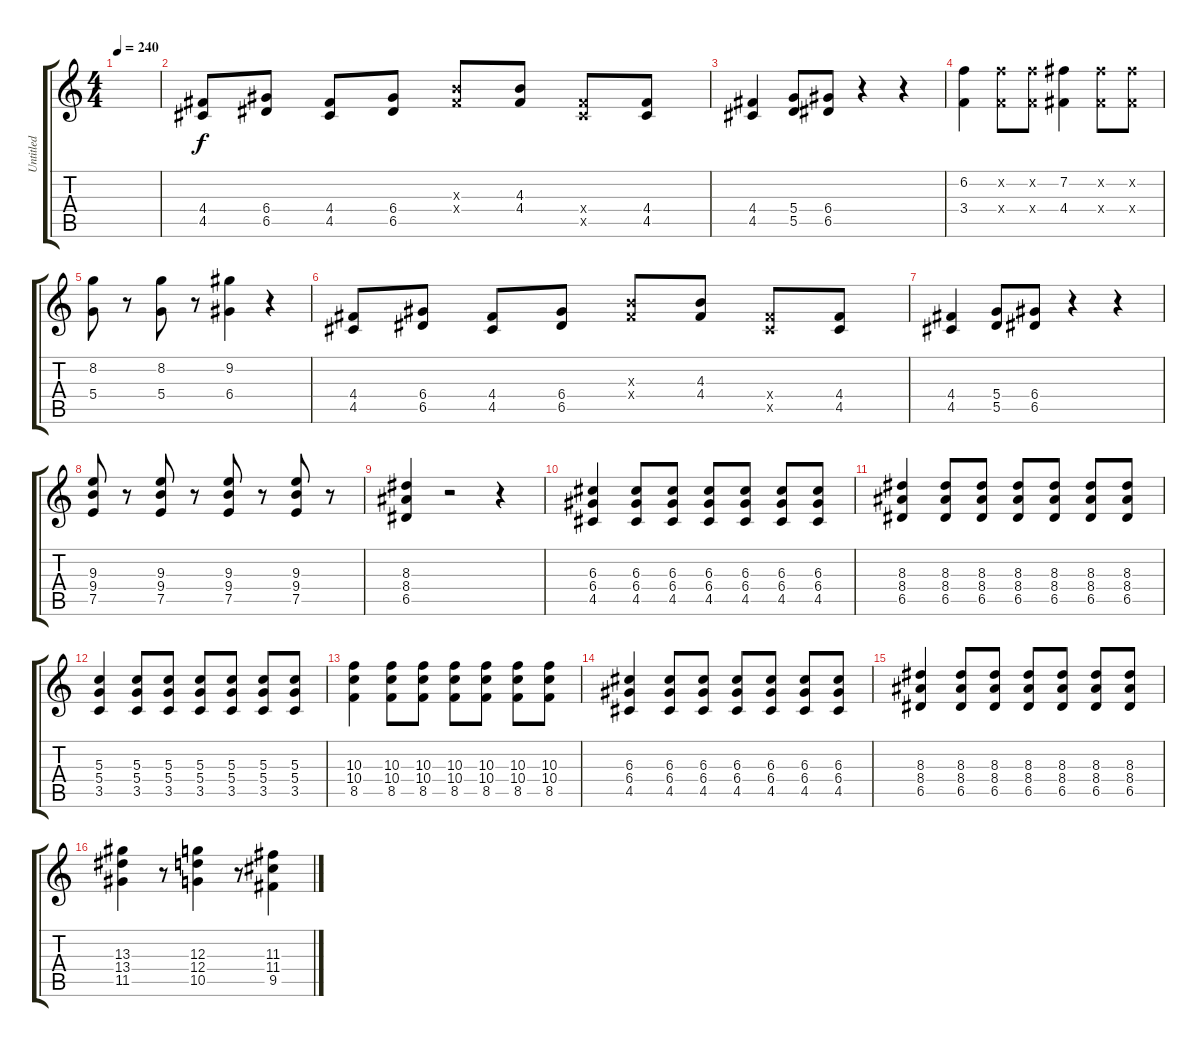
\track ("Untitled" "Untitled") {instrument overdrivenguitar}
\staff {score tabs}
\tuning (E4 B3 G3 D3 A2 E2) {hide}
\ts (4 4)
\tempo 240
\clef g2
\ks c
|
(4.4 4.5).8 (6.4 6.5).8 (4.4 4.5).8 (6.4 6.5).8 (4.3{x} 4.4{x}).8 (4.3 4.4).8 (4.4{x} 4.5{x}).8 (4.4 4.5).8 |
(4.4 4.5).4 (5.4 5.5).8 (6.4 6.5).8 r.4 r.4 |
(6.2 3.4).4 (6.2{x} 3.4{x}).8 (6.2{x} 3.4{x}).8 (7.2 4.4).4 (7.2{x} 4.4{x}).8 (7.2{x} 4.4{x}).8 |
(8.2 5.4).8 r.8 (8.2 5.4).8 r.8 (9.2 6.4).4 r.4 |
(4.4 4.5).8 (6.4 6.5).8 (4.4 4.5).8 (6.4 6.5).8 (4.3{x} 4.4{x}).8 (4.3 4.4).8 (4.4{x} 4.5{x}).8 (4.4 4.5).8 |
(4.4 4.5).4 (5.4 5.5).8 (6.4 6.5).8 r.4 r.4 |
(9.3 9.4 7.5).8 r.8 (9.3 9.4 7.5).8 r.8 (9.3 9.4 7.5).8 r.8 (9.3 9.4 7.5).8 r.8 |
(8.3 8.4 6.5).4 r.2 r.4 |
(6.3 6.4 4.5).4 (6.3 6.4 4.5).8 (6.3 6.4 4.5).8 (6.3 6.4 4.5).8 (6.3 6.4 4.5).8 (6.3 6.4 4.5).8 (6.3 6.4 4.5).8 |
(8.3 8.4 6.5).4 (8.3 8.4 6.5).8 (8.3 8.4 6.5).8 (8.3 8.4 6.5).8 (8.3 8.4 6.5).8 (8.3 8.4 6.5).8 (8.3 8.4 6.5).8 |
(5.3 5.4 3.5).4 (5.3 5.4 3.5).8 (5.3 5.4 3.5).8 (5.3 5.4 3.5).8 (5.3 5.4 3.5).8 (5.3 5.4 3.5).8 (5.3 5.4 3.5).8 |
(10.3 10.4 8.5).4 (10.3 10.4 8.5).8 (10.3 10.4 8.5).8 (10.3 10.4 8.5).8 (10.3 10.4 8.5).8 (10.3 10.4 8.5).8 (10.3 10.4 8.5).8 |
(6.3 6.4 4.5).4 (6.3 6.4 4.5).8 (6.3 6.4 4.5).8 (6.3 6.4 4.5).8 (6.3 6.4 4.5).8 (6.3 6.4 4.5).8 (6.3 6.4 4.5).8 |
(8.3 8.4 6.5).4 (8.3 8.4 6.5).8 (8.3 8.4 6.5).8 (8.3 8.4 6.5).8 (8.3 8.4 6.5).8 (8.3 8.4 6.5).8 (8.3 8.4 6.5).8 |
(13.3 13.4 11.5).4 r.8 (12.3 12.4 10.5).4 r.8 (11.3 11.4 9.5).4
